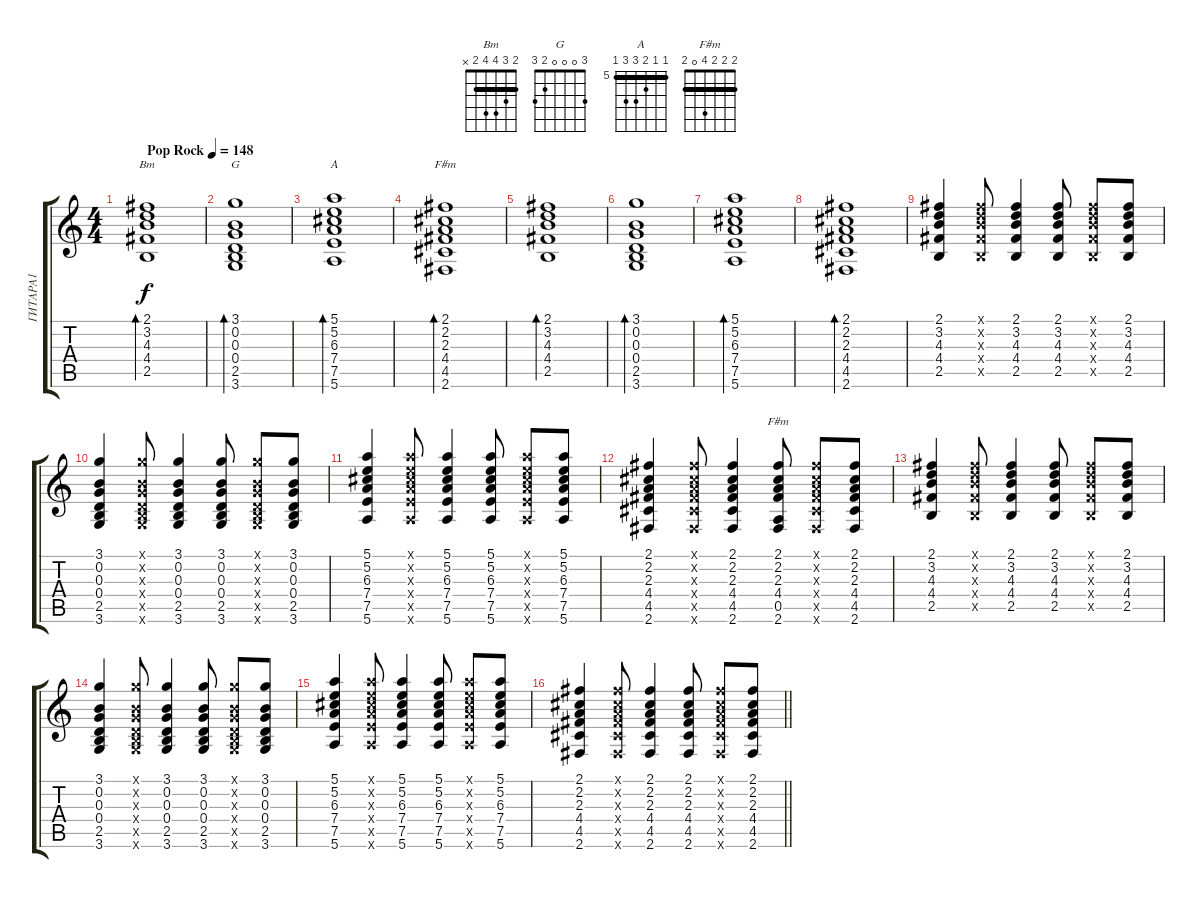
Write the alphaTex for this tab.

\track ("ГИТАРА1" "ГИТАРА1") {instrument electricguitarclean}
\staff {score tabs}
\tuning (E4 B3 G3 D3 A2 E2) {hide}
\chord ("Bm" 2 3 4 4 2 x) {barre 2}
\chord ("G" 3 0 0 0 2 3)
\chord ("A" 5 5 6 7 7 5) {firstfret 5 barre 5}
\chord ("F#m" 2 2 2 4 4 2) {barre 2}
\chord ("F#m" 2 2 2 4 0 2) {barre 2}
\ts (4 4)
\tempo (148 "Pop Rock")
\clef g2
\ks c
(2.1 3.2 4.3 4.4 2.5).1{bd 240 ch "Bm" dy f instrument electricguitarclean} |
(3.1 0.2 0.3 0.4 2.5 3.6).1{bd 240 ch "G"} |
(5.1 5.2 6.3 7.4 7.5 5.6).1{bd 240 ch "A"} |
(2.1 2.2 2.3 4.4 4.5 2.6).1{bd 240 ch "F#m"} |
(2.1 3.2 4.3 4.4 2.5).1{bd 240} |
(3.1 0.2 0.3 0.4 2.5 3.6).1{bd 240} |
(5.1 5.2 6.3 7.4 7.5 5.6).1{bd 240} |
(2.1 2.2 2.3 4.4 4.5 2.6).1{bd 240} |
(2.1 3.2 4.3 4.4 2.5).4 (2.1{x} 3.2{x} 4.3{x} 4.4{x} 2.5{x}).8 (2.1 3.2 4.3 4.4 2.5).4 (2.1 3.2 4.3 4.4 2.5).8 (2.1{x} 3.2{x} 4.3{x} 4.4{x} 2.5{x}).8 (2.1 3.2 4.3 4.4 2.5).8 |
(3.1 0.2 0.3 0.4 2.5 3.6).4 (3.1{x} 0.2{x} 0.3{x} 0.4{x} 2.5{x} 3.6{x}).8 (3.1 0.2 0.3 0.4 2.5 3.6).4 (3.1 0.2 0.3 0.4 2.5 3.6).8 (3.1{x} 0.2{x} 0.3{x} 0.4{x} 2.5{x} 3.6{x}).8 (3.1 0.2 0.3 0.4 2.5 3.6).8 |
(5.1 5.2 6.3 7.4 7.5 5.6).4 (5.1{x} 5.2{x} 6.3{x} 7.4{x} 7.5{x} 5.6{x}).8 (5.1 5.2 6.3 7.4 7.5 5.6).4 (5.1 5.2 6.3 7.4 7.5 5.6).8 (5.1{x} 5.2{x} 6.3{x} 7.4{x} 7.5{x} 5.6{x}).8 (5.1 5.2 6.3 7.4 7.5 5.6).8 |
(2.1 2.2 2.3 4.4 4.5 2.6).4 (2.1{x} 2.2{x} 2.3{x} 4.4{x} 4.5{x} 2.6{x}).8 (2.1 2.2 2.3 4.4 4.5 2.6).4 (2.1 2.2 2.3 4.4 0.5 2.6).8{ch "F#m"} (2.1{x} 2.2{x} 2.3{x} 4.4{x} 4.5{x} 2.6{x}).8 (2.1 2.2 2.3 4.4 4.5 2.6).8 |
(2.1 3.2 4.3 4.4 2.5).4 (2.1{x} 3.2{x} 4.3{x} 4.4{x} 2.5{x}).8 (2.1 3.2 4.3 4.4 2.5).4 (2.1 3.2 4.3 4.4 2.5).8 (2.1{x} 3.2{x} 4.3{x} 4.4{x} 2.5{x}).8 (2.1 3.2 4.3 4.4 2.5).8 |
(3.1 0.2 0.3 0.4 2.5 3.6).4 (3.1{x} 0.2{x} 0.3{x} 0.4{x} 2.5{x} 3.6{x}).8 (3.1 0.2 0.3 0.4 2.5 3.6).4 (3.1 0.2 0.3 0.4 2.5 3.6).8 (3.1{x} 0.2{x} 0.3{x} 0.4{x} 2.5{x} 3.6{x}).8 (3.1 0.2 0.3 0.4 2.5 3.6).8 |
(5.1 5.2 6.3 7.4 7.5 5.6).4 (5.1{x} 5.2{x} 6.3{x} 7.4{x} 7.5{x} 5.6{x}).8 (5.1 5.2 6.3 7.4 7.5 5.6).4 (5.1 5.2 6.3 7.4 7.5 5.6).8 (5.1{x} 5.2{x} 6.3{x} 7.4{x} 7.5{x} 5.6{x}).8 (5.1 5.2 6.3 7.4 7.5 5.6).8 |
\barLineRight lightlight
(2.1 2.2 2.3 4.4 4.5 2.6).4 (2.1{x} 2.2{x} 2.3{x} 4.4{x} 4.5{x} 2.6{x}).8 (2.1 2.2 2.3 4.4 4.5 2.6).4 (2.1 2.2 2.3 4.4 4.5 2.6).8 (2.1{x} 2.2{x} 2.3{x} 4.4{x} 4.5{x} 2.6{x}).8 (2.1 2.2 2.3 4.4 4.5 2.6).8
